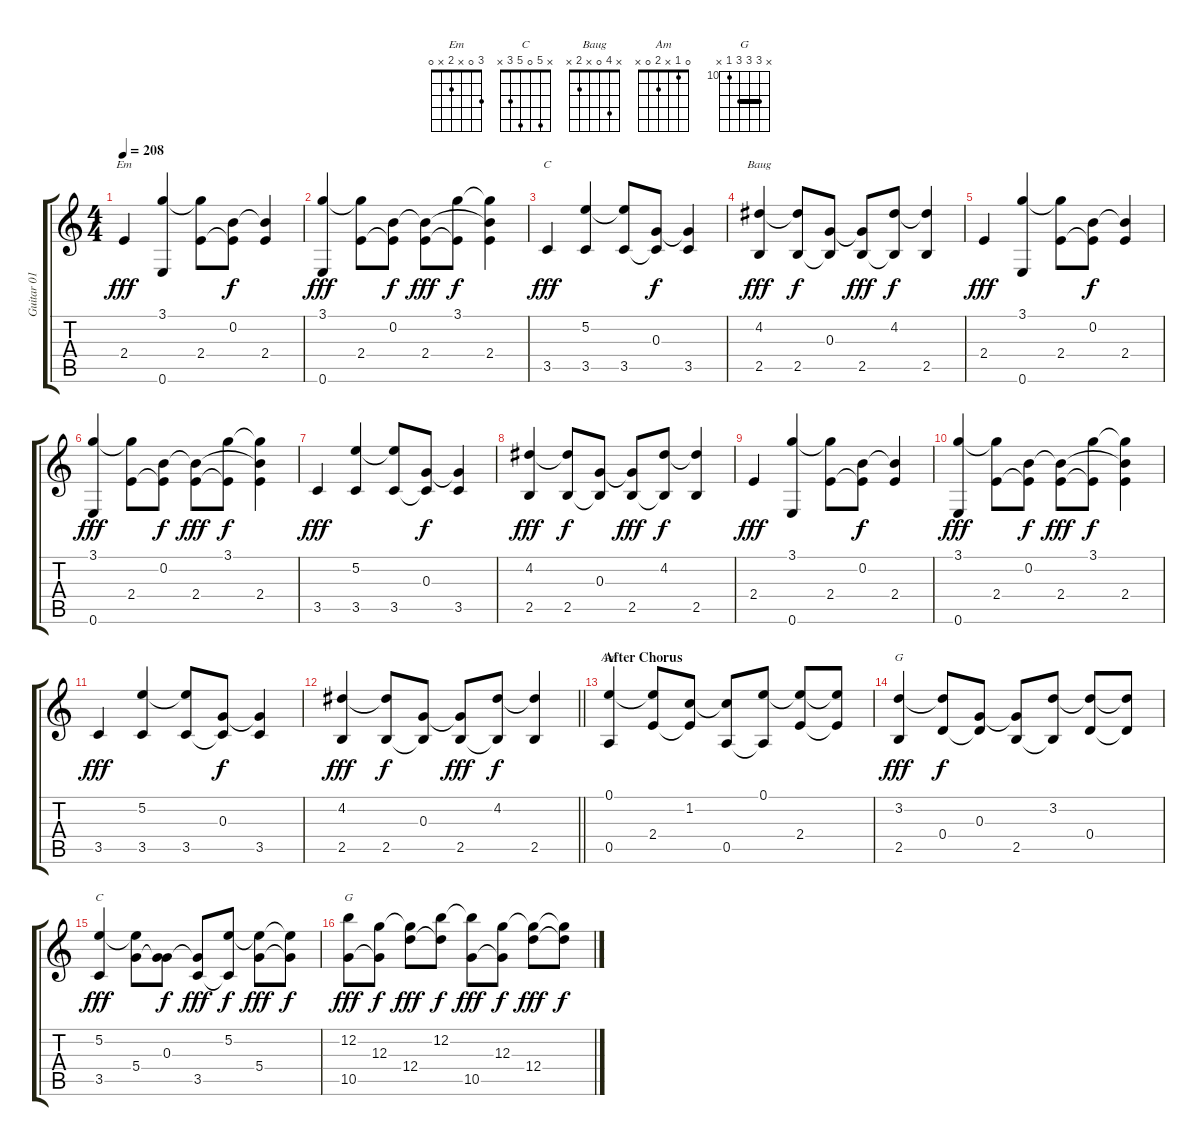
\track ("Guitar 01 - Rhythm" "Guitar 01 ") {instrument acousticguitarsteel}
\staff {score tabs}
\tuning (E4 B3 G3 D3 A2 E2) {hide}
\chord ("Em" 3 0 x 2 x 0)
\chord ("C" x 5 0 x 3 x) {firstfret 3}
\chord ("Baug" x 4 0 x 2 x)
\chord ("Am" 0 1 x 2 0 x)
\chord ("G" x 3 0 0 2 x)
\chord ("C" x 5 0 5 3 x)
\chord ("G" x 12 12 12 10 x) {firstfret 10 barre 12}
\ts (4 4)
\tempo 208
\clef g2
\ks c
2.4.4{ch "Em" dy fff} (3.1 0.6).4 (3.1{t} 2.4).8 (0.2 2.4{t}).8{dy f} (0.2{t} 2.4).4 |
(3.1 0.6).4{dy fff} (3.1{t} 2.4).8 (0.2 2.4{t}).8{dy f} (0.2{t} 2.4).8{dy fff} (3.1 2.4{t}).8{dy f} (3.1{t} 0.2{t} 2.4).4 |
3.5.4{ch "C" dy fff} (5.2 3.5).4 (5.2{t} 3.5).8 (0.3 3.5{t}).8{dy f} (0.3{t} 3.5).4 |
(4.2 2.5).4{ch "Baug" dy fff} (4.2{t} 2.5).8{dy f} (0.3 2.5{t}).8 (0.3{t} 2.5).8{dy fff} (4.2 2.5{t}).8{dy f} (4.2{t} 2.5).4 |
2.4.4{dy fff} (3.1 0.6).4 (3.1{t} 2.4).8 (0.2 2.4{t}).8{dy f} (0.2{t} 2.4).4 |
(3.1 0.6).4{dy fff} (3.1{t} 2.4).8 (0.2 2.4{t}).8{dy f} (0.2{t} 2.4).8{dy fff} (3.1 2.4{t}).8{dy f} (3.1{t} 0.2{t} 2.4).4 |
3.5.4{dy fff} (5.2 3.5).4 (5.2{t} 3.5).8 (0.3 3.5{t}).8{dy f} (0.3{t} 3.5).4 |
(4.2 2.5).4{dy fff} (4.2{t} 2.5).8{dy f} (0.3 2.5{t}).8 (0.3{t} 2.5).8{dy fff} (4.2 2.5{t}).8{dy f} (4.2{t} 2.5).4 |
2.4.4{dy fff} (3.1 0.6).4 (3.1{t} 2.4).8 (0.2 2.4{t}).8{dy f} (0.2{t} 2.4).4 |
(3.1 0.6).4{dy fff} (3.1{t} 2.4).8 (0.2 2.4{t}).8{dy f} (0.2{t} 2.4).8{dy fff} (3.1 2.4{t}).8{dy f} (3.1{t} 0.2{t} 2.4).4 |
3.5.4{dy fff} (5.2 3.5).4 (5.2{t} 3.5).8 (0.3 3.5{t}).8{dy f} (0.3{t} 3.5).4 |
\barLineRight lightlight
(4.2 2.5).4{dy fff} (4.2{t} 2.5).8{dy f} (0.3 2.5{t}).8 (0.3{t} 2.5).8{dy fff} (4.2 2.5{t}).8{dy f} (4.2{t} 2.5).4 |
\section ("" "After Chorus")
(0.1 0.5).4{ch "Am"} (0.1{t} 2.4).8 (1.2 2.4{t}).8 (1.2{t} 0.5).8 (0.1 0.5{t}).8 (0.1{t} 2.4).8 (0.1{t} 2.4{t}).8 |
(3.2 2.5).4{ch "G" dy fff} (3.2{t} 0.4).8{dy f} (0.3 0.4{t}).8 (0.3{t} 2.5).8 (3.2 2.5{t}).8 (3.2{t} 0.4).8 (3.2{t} 0.4{t}).8 |
(5.2 3.5).4{ch "C" dy fff} (5.2{t} 5.4).8 (0.3 5.4{t}).8{dy f} (0.3{t} 3.5).8{dy fff} (5.2 3.5{t}).8{dy f} (5.2{t} 5.4).8{dy fff} (5.2{t} 5.4{t}).8{dy f} |
(12.2 10.5).8{ch "G" dy fff} (12.3 10.5{t}).8{dy f} (12.3{t} 12.4).8{dy fff} (12.2 12.4{t}).8{dy f} (12.2{t} 10.5).8{dy fff} (12.3 10.5{t}).8{dy f} (12.3{t} 12.4).8{dy fff} (12.3{t} 12.4{t}).8{dy f}
